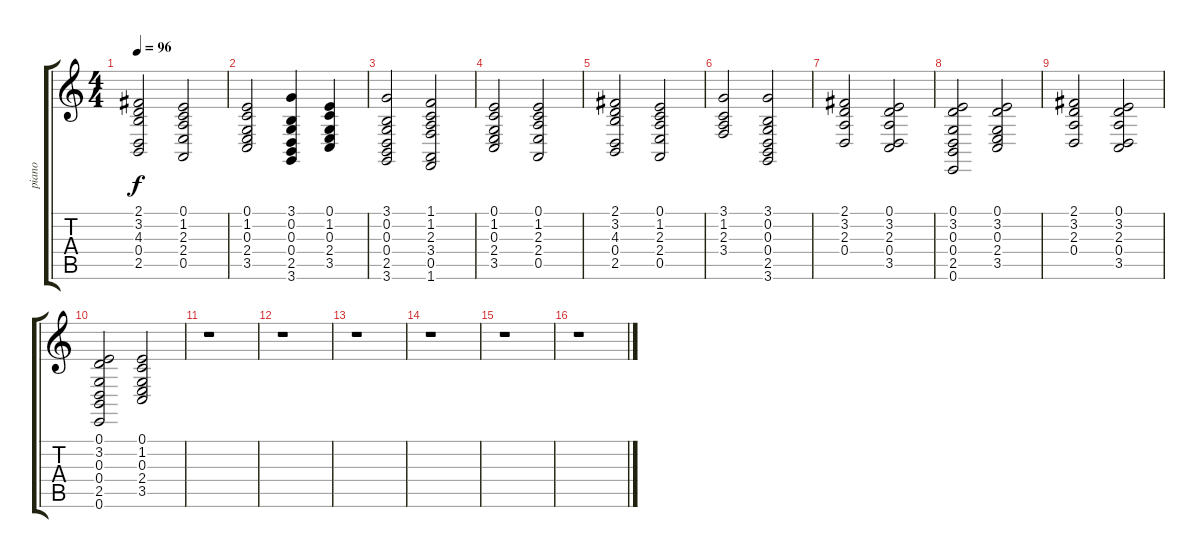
\track ("piano" "piano") {instrument acousticgrandpiano}
\staff {score tabs}
\tuning (E4 B3 G3 D3 A2 E2) {hide}
\ts (4 4)
\tempo 96
\clef g2
\ks c
(2.1 3.2 4.3 0.4 2.5).2{dy f} (0.1 1.2 2.3 2.4 0.5).2 |
(0.1 1.2 0.3 2.4 3.5).2 (3.1 0.2 0.3 0.4 2.5 3.6).4 (0.1 1.2 0.3 2.4 3.5).4 |
(3.1 0.2 0.3 0.4 2.5 3.6).2 (1.1 1.2 2.3 3.4 0.5 1.6).2 |
(0.1 1.2 0.3 2.4 3.5).2 (0.1 1.2 2.3 2.4 0.5).2 |
(2.1 3.2 4.3 0.4 2.5).2 (0.1 1.2 2.3 2.4 0.5).2 |
(3.1 1.2 2.3 3.4).2 (3.1 0.2 0.3 0.4 2.5 3.6).2 |
(2.1 3.2 2.3 0.4).2 (0.1 3.2 2.3 0.4 3.5).2 |
(0.1 3.2 0.3 0.4 2.5 0.6).2 (0.1 3.2 0.3 2.4 3.5).2 |
(2.1 3.2 2.3 0.4).2 (0.1 3.2 2.3 0.4 3.5).2 |
(0.1 3.2 0.3 0.4 2.5 0.6).2 (0.1 1.2 0.3 2.4 3.5).2 |
r.1 |
r.1 |
r.1 |
r.1 |
r.1 |
r.1
